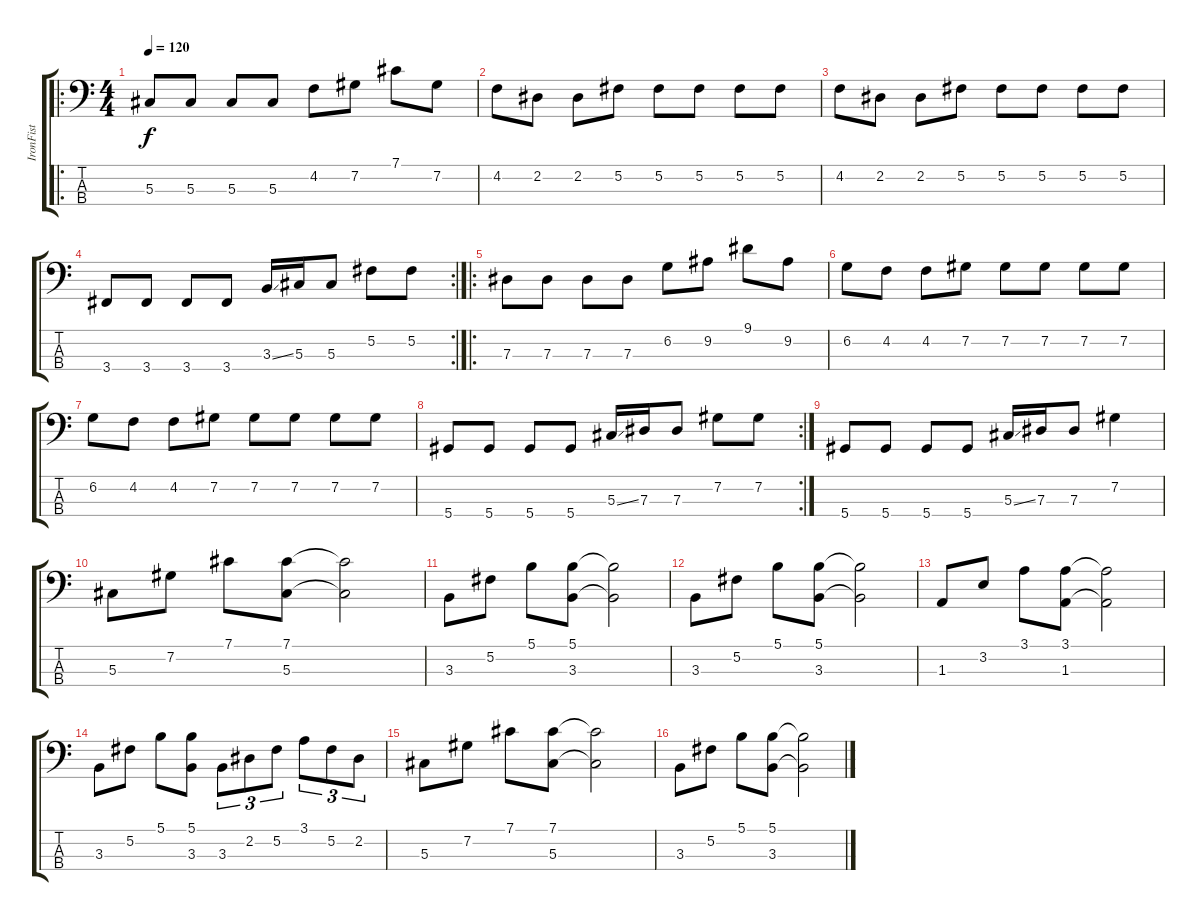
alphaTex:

\track ("IronFist" "IronFist") {instrument electricbassfinger}
\staff {score tabs}
\tuning (Gb2 Db2 Ab1 Eb1) {hide}
\ro
\ts (4 4)
\tempo 120
\clef f4
\ks c
5.3.8{dy f} 5.3.8 5.3.8 5.3.8 4.2.8 7.2.8 7.1.8 7.2.8 |
4.2.8 2.2.8 2.2.8 5.2.8 5.2.8 5.2.8 5.2.8 5.2.8 |
4.2.8 2.2.8 2.2.8 5.2.8 5.2.8 5.2.8 5.2.8 5.2.8 |
\rc 2
3.4.8 3.4.8 3.4.8 3.4.8 3.3{ss}.16 5.3.16 5.3.8 5.2.8 5.2.8 |
\ro
7.3.8 7.3.8 7.3.8 7.3.8 6.2.8 9.2.8 9.1.8 9.2.8 |
6.2.8 4.2.8 4.2.8 7.2.8 7.2.8 7.2.8 7.2.8 7.2.8 |
6.2.8 4.2.8 4.2.8 7.2.8 7.2.8 7.2.8 7.2.8 7.2.8 |
\rc 2
5.4.8 5.4.8 5.4.8 5.4.8 5.3{ss}.16 7.3.16 7.3.8 7.2.8 7.2.8 |
5.4.8 5.4.8 5.4.8 5.4.8 5.3{ss}.16 7.3.16 7.3.8 7.2.4 |
5.3.8 7.2.8 7.1.8 (7.1 5.3).8 (7.1{t} 5.3{t}).2 |
3.3.8 5.2.8 5.1.8 (5.1 3.3).8 (5.1{t} 3.3{t}).2 |
3.3.8 5.2.8 5.1.8 (5.1 3.3).8 (5.1{t} 3.3{t}).2 |
1.3.8 3.2.8 3.1.8 (3.1 1.3).8 (3.1{t} 1.3{t}).2 |
3.3.8 5.2.8 5.1.8 (5.1 3.3).8 3.3.8{tu (3 2)} 2.2.8{tu (3 2)} 5.2.8{tu (3 2)} 3.1.8{tu (3 2)} 5.2.8{tu (3 2)} 2.2.8{tu (3 2)} |
5.3.8 7.2.8 7.1.8 (7.1 5.3).8 (7.1{t} 5.3{t}).2 |
3.3.8 5.2.8 5.1.8 (5.1 3.3).8 (5.1{t} 3.3{t}).2
